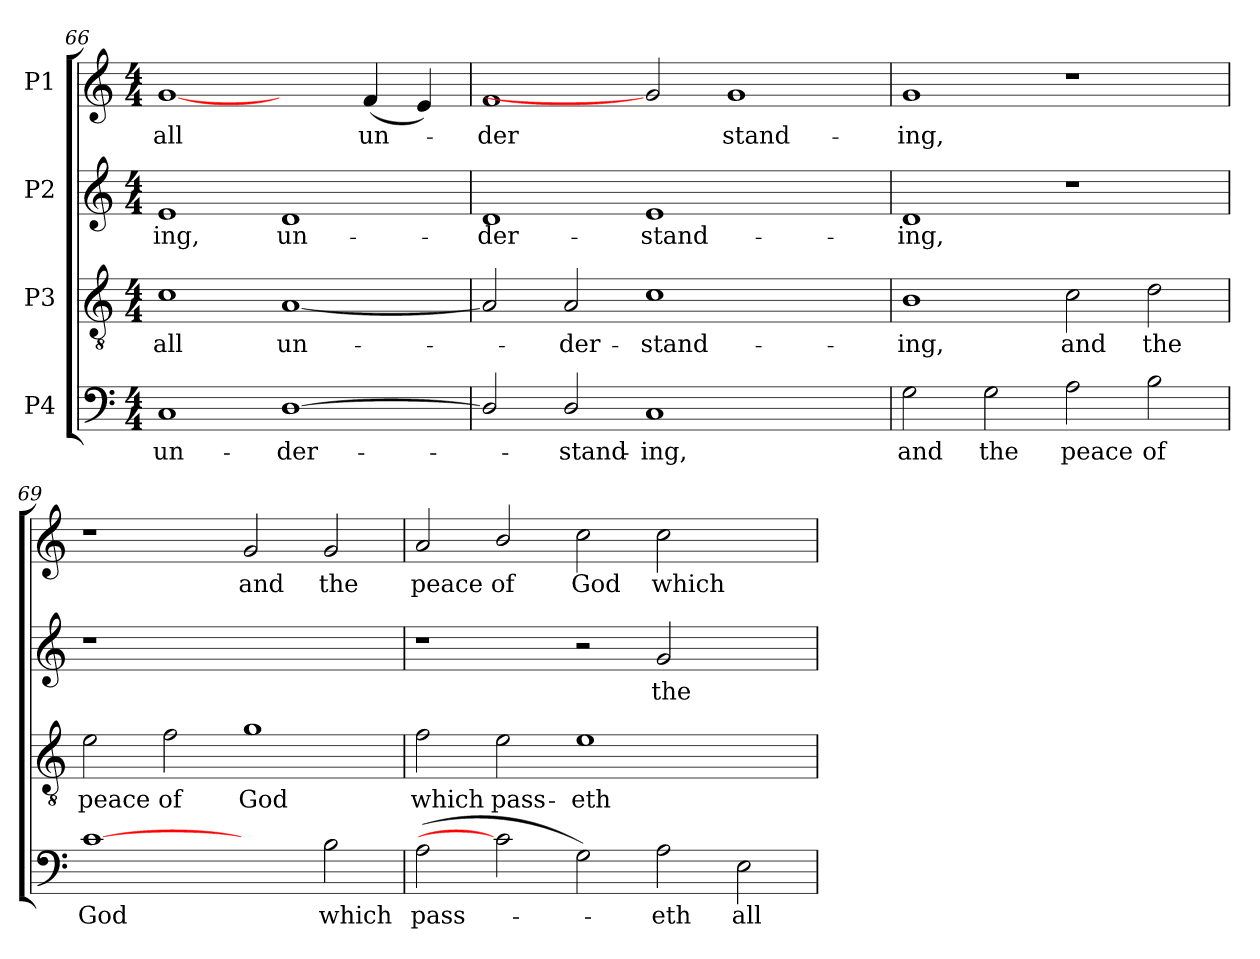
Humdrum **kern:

**kern	**text	**kern	**text	**kern	**text	**kern	**text
*part4	*part4	*part3	*part3	*part2	*part2	*part1	*part1
*staff4	*staff4	*staff3	*staff3	*staff2	*staff2	*staff1	*staff1
*I"P4	*	*I"P3	*	*I"P2	*	*I"P1	*
*clefF4	*	*clefGv2	*	*clefG2	*	*clefG2	*
*	*	*ITrd7c12	*	*	*	*	*
*k[]	*	*k[]	*	*k[]	*	*k[]	*
*C:	*	*C:	*	*C:	*	*C:	*
*M4/4	*	*M4/4	*	*M4/4	*	*M4/4	*
=66	=66	=66	=66	=66	=66	=66	=66
!	!LO:LY:b:color=#000000	!	!	!	!	!	!
!	!	!	!LO:LY:b:color=#000000	!	!	!	!
!	!	!	!	!	!LO:LY:b:color=#000000	!	!
!	!	!	!	!	!	!	!LO:LY:b:color=#000000
1Ci	un-	1Ci	all	1ei	-ing,	[1gi	all
!	!LO:LY:b:color=#000000	!	!	!	!	!	!
!	!	!	!LO:LY:b:color=#000000	!	!	!	!
!	!	!	!	!	!LO:LY:b:color=#000000	!	!
[1Di	-der-	[1AAi	un-	1di	un-	2ryy	.
!	!	!	!	!	!	!	!LO:LY:b:color=#000000
.	.	.	.	.	.	(4fi/	un-
.	.	.	.	.	.	4ei/)	.
!!LO:LB:g=z
=67	=67	=67	=67	=67	=67	=67	=67
!	!	!	!	!	!LO:LY:b:color=#000000	!	!
!	!	!	!	!	!	!	!LO:LY:b:color=#000000
2Di/]	.	2AAi/]	.	1di	-der-	1fi	-der
!	!LO:LY:b:color=#000000	!	!	!	!	!	!
!	!	!	!LO:LY:b:color=#000000	!	!	!	!
2Di/	-stand-	2AAi/	-der-	.	.	.	.
!	!LO:LY:b:color=#000000	!	!	!	!	!	!
!	!	!	!LO:LY:b:color=#000000	!	!	!	!
!	!	!	!	!	!LO:LY:b:color=#000000	!	!
1Ci	-ing,	1Ci	-stand-	1ei	-stand-	2gi]	.
!	!	!	!	!	!	!	!LO:LY:b:color=#000000
.	.	.	.	.	.	1gi	stand-
2ryy	.	2ryy	.	2ryy	.	.	.
=68	=68	=68	=68	=68	=68	=68	=68
!	!LO:LY:b:color=#000000	!	!	!	!	!	!
!	!	!	!LO:LY:b:color=#000000	!	!	!	!
!	!	!	!	!	!LO:LY:b:color=#000000	!	!
!	!	!	!	!	!	!	!LO:LY:b:color=#000000
2Gi\	and	1BBi	-ing,	1di	-ing,	1gi	-ing,
!	!LO:LY:b:color=#000000	!	!	!	!	!	!
2Gi\	the	.	.	.	.	.	.
!	!LO:LY:b:color=#000000	!	!	!	!	!	!
!	!	!	!LO:LY:b:color=#000000	!	!	!	!
2Ai\	peace	2Ci\	and	1r	.	1r	.
!	!LO:LY:b:color=#000000	!	!	!	!	!	!
!	!	!	!LO:LY:b:color=#000000	!	!	!	!
2Bi\	of	2Di\	the	.	.	.	.
=69	=69	=69	=69	=69	=69	=69	=69
!	!LO:LY:b:color=#000000	!	!	!	!	!	!
!	!	!	!LO:LY:b:color=#000000	!LO:N:vis=1	!	!	!
[1ci	God	2Ei\	peace	1r	.	1r	.
!	!	!	!LO:LY:b:color=#000000	!	!	!	!
.	.	2Fi\	of	.	.	.	.
!	!	!	!LO:LY:b:color=#000000	!	!	!	!
!	!	!	!	!	!	!	!LO:LY:b:color=#000000
2ryy	.	1Gi	God	1ryy	.	2gi/	and
!	!LO:LY:b:color=#000000	!	!	!	!	!	!
!	!	!	!	!	!	!	!LO:LY:b:color=#000000
2Bi\	which	.	.	.	.	2gi/	the
!!LO:LB:g=z
=70	=70	=70	=70	=70	=70	=70	=70
!	!LO:LY:b:color=#000000	!	!	!	!	!	!
!	!	!	!LO:LY:b:color=#000000	!	!	!	!
!	!	!	!	!	!	!	!LO:LY:b:color=#000000
(2Ai\	pass-	2Fi\	which	1r	.	2ai/	peace
!	!	!	!LO:LY:b:color=#000000	!	!	!	!
!	!	!	!	!	!	!	!LO:LY:b:color=#000000
2ci]	.	2Ei\	pass-	.	.	2bi/	of
!	!	!	!LO:LY:b:color=#000000	!	!	!	!
!	!	!	!	!	!	!	!LO:LY:b:color=#000000
2Gi\)	.	1Ei	-eth	2r	.	2cci\	God
!	!LO:LY:b:color=#000000	!	!	!	!	!	!
!	!	!	!	!	!LO:LY:b:color=#000000	!	!
!	!	!	!	!	!	!	!LO:LY:b:color=#000000
2Ai\	-eth	.	.	2gi/	the	2cci\	which
!	!LO:LY:b:color=#000000	!	!	!	!	!	!
2Ei\	all	2ryy	.	2ryy	.	2ryy	.
=	=	=	=	=	=	=	=
*-	*-	*-	*-	*-	*-	*-	*-
